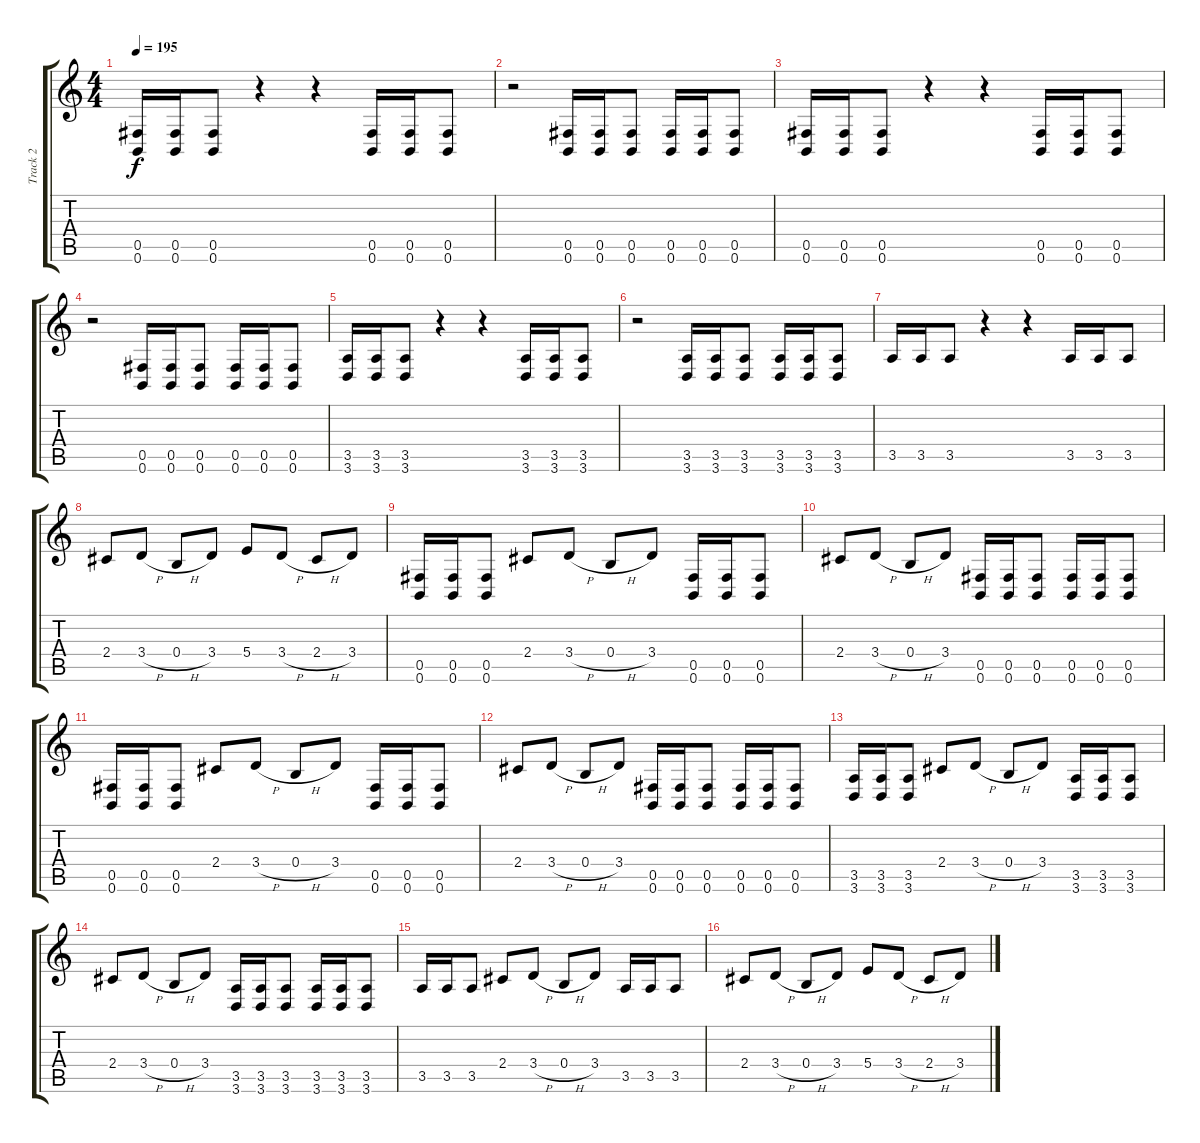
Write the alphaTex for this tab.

\track ("Track 2" "Track 2") {instrument distortionguitar}
\staff {score tabs}
\tuning (Db4 Ab3 E3 B2 Gb2 B1) {hide}
\ts (4 4)
\tempo 195
\clef g2
\ks c
(0.5 0.6).16{dy f} (0.5 0.6).16 (0.5 0.6).8 r.4 r.4 (0.5 0.6).16 (0.5 0.6).16 (0.5 0.6).8 |
r.2 (0.5 0.6).16 (0.5 0.6).16 (0.5 0.6).8 (0.5 0.6).16 (0.5 0.6).16 (0.5 0.6).8 |
(0.5 0.6).16 (0.5 0.6).16 (0.5 0.6).8 r.4 r.4 (0.5 0.6).16 (0.5 0.6).16 (0.5 0.6).8 |
r.2 (0.5 0.6).16 (0.5 0.6).16 (0.5 0.6).8 (0.5 0.6).16 (0.5 0.6).16 (0.5 0.6).8 |
(3.5 3.6).16 (3.5 3.6).16 (3.5 3.6).8 r.4 r.4 (3.5 3.6).16 (3.5 3.6).16 (3.5 3.6).8 |
r.2 (3.5 3.6).16 (3.5 3.6).16 (3.5 3.6).8 (3.5 3.6).16 (3.5 3.6).16 (3.5 3.6).8 |
3.5.16 3.5.16 3.5.8 r.4 r.4 3.5.16 3.5.16 3.5.8 |
2.4.8 3.4{h}.8 0.4{h}.8 3.4.8 5.4.8 3.4{h}.8 2.4{h}.8 3.4.8 |
(0.5 0.6).16 (0.5 0.6).16 (0.5 0.6).8 2.4.8 3.4{h}.8 0.4{h}.8 3.4.8 (0.5 0.6).16 (0.5 0.6).16 (0.5 0.6).8 |
2.4.8 3.4{h}.8 0.4{h}.8 3.4.8 (0.5 0.6).16 (0.5 0.6).16 (0.5 0.6).8 (0.5 0.6).16 (0.5 0.6).16 (0.5 0.6).8 |
(0.5 0.6).16 (0.5 0.6).16 (0.5 0.6).8 2.4.8 3.4{h}.8 0.4{h}.8 3.4.8 (0.5 0.6).16 (0.5 0.6).16 (0.5 0.6).8 |
2.4.8 3.4{h}.8 0.4{h}.8 3.4.8 (0.5 0.6).16 (0.5 0.6).16 (0.5 0.6).8 (0.5 0.6).16 (0.5 0.6).16 (0.5 0.6).8 |
(3.5 3.6).16 (3.5 3.6).16 (3.5 3.6).8 2.4.8 3.4{h}.8 0.4{h}.8 3.4.8 (3.5 3.6).16 (3.5 3.6).16 (3.5 3.6).8 |
2.4.8 3.4{h}.8 0.4{h}.8 3.4.8 (3.5 3.6).16 (3.5 3.6).16 (3.5 3.6).8 (3.5 3.6).16 (3.5 3.6).16 (3.5 3.6).8 |
3.5.16 3.5.16 3.5.8 2.4.8 3.4{h}.8 0.4{h}.8 3.4.8 3.5.16 3.5.16 3.5.8 |
2.4.8 3.4{h}.8 0.4{h}.8 3.4.8 5.4.8 3.4{h}.8 2.4{h}.8 3.4.8
